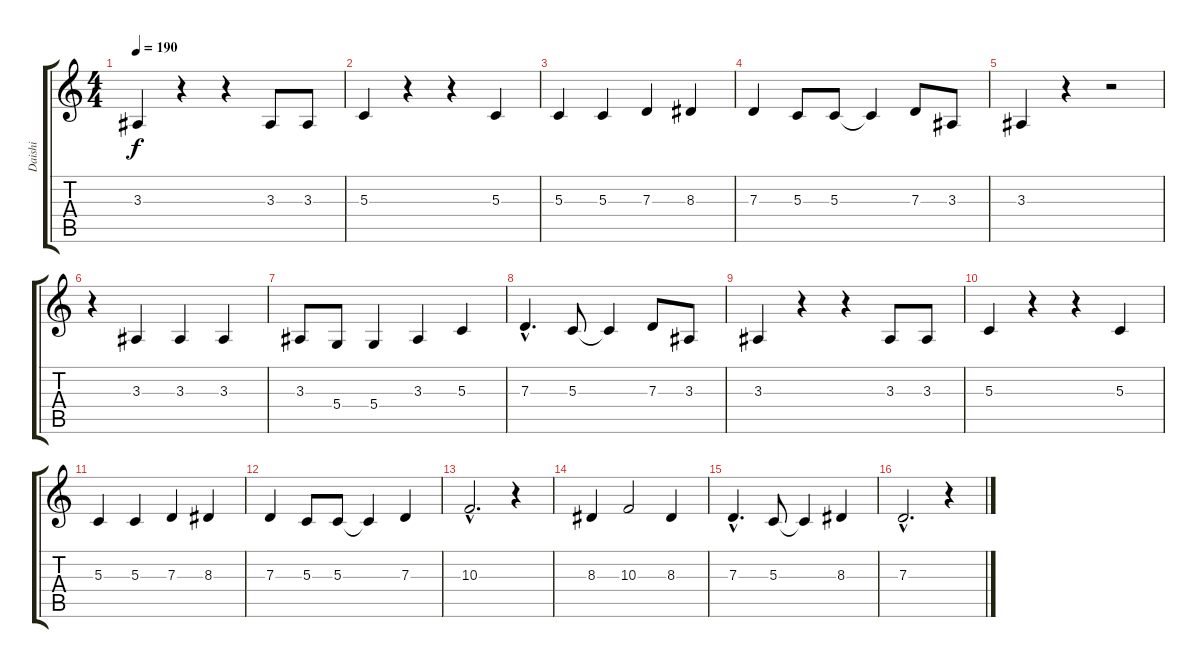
\track ("Daishi" "Daishi") {instrument lead6voice}
\staff {score tabs}
\tuning (E4 B3 G3 D3 A2 E2) {hide}
\ts (4 4)
\tempo 190
\clef g2
\ks c
3.3.4{dy f} r.4 r.4 3.3.8 3.3.8 |
5.3.4 r.4 r.4 5.3.4 |
5.3.4 5.3.4 7.3.4 8.3.4 |
7.3.4 5.3.8 5.3.8 5.3{t}.4 7.3.8 3.3.8 |
3.3.4 r.4 r.2 |
r.4 3.3.4 3.3.4 3.3.4 |
3.3.8 5.4.8 5.4.4 3.3.4 5.3.4 |
7.3{hac}.4{d} 5.3.8 5.3{t}.4 7.3.8 3.3.8 |
3.3.4 r.4 r.4 3.3.8 3.3.8 |
5.3.4 r.4 r.4 5.3.4 |
5.3.4 5.3.4 7.3.4 8.3.4 |
7.3.4 5.3.8 5.3.8 5.3{t}.4 7.3.4 |
10.3{hac}.2{d} r.4 |
8.3.4 10.3.2 8.3.4 |
7.3{hac}.4{d} 5.3.8 5.3{t}.4 8.3.4 |
7.3{hac}.2{d} r.4
